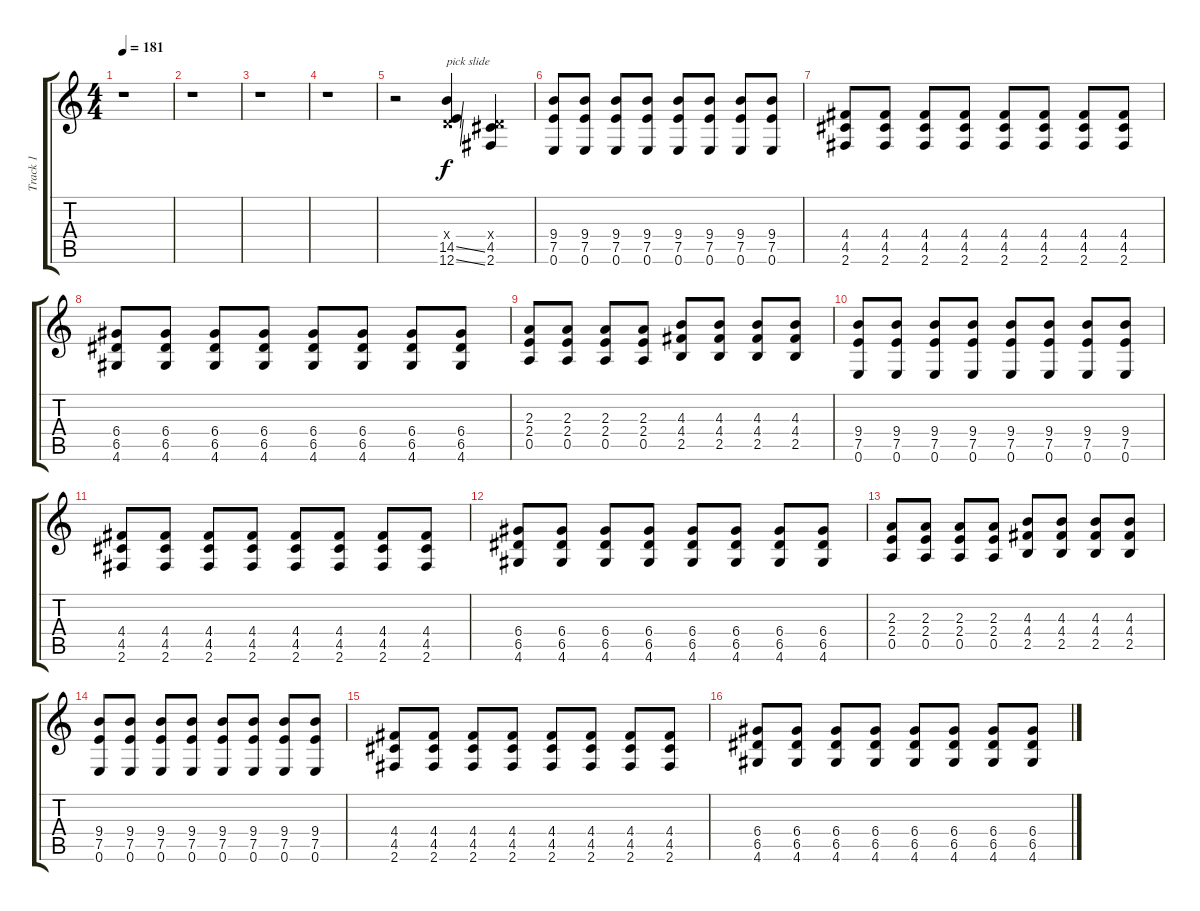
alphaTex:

\track ("Track 1" "Track 1") {instrument distortionguitar}
\staff {score tabs}
\tuning (E4 B3 G3 D3 A2 E2) {hide}
\ts (4 4)
\tempo 181
\clef g2
\ks c
r.1{dy f instrument distortionguitar} |
r.1 |
r.1 |
r.1 |
r.2 (0.4{x} 14.5{ss} 12.6{ss}).4{txt "pick slide"} (0.4{x} 4.5 2.6).4 |
(9.4 7.5 0.6).8 (9.4 7.5 0.6).8 (9.4 7.5 0.6).8 (9.4 7.5 0.6).8 (9.4 7.5 0.6).8 (9.4 7.5 0.6).8 (9.4 7.5 0.6).8 (9.4 7.5 0.6).8 |
(4.4 4.5 2.6).8 (4.4 4.5 2.6).8 (4.4 4.5 2.6).8 (4.4 4.5 2.6).8 (4.4 4.5 2.6).8 (4.4 4.5 2.6).8 (4.4 4.5 2.6).8 (4.4 4.5 2.6).8 |
(6.4 6.5 4.6).8 (6.4 6.5 4.6).8 (6.4 6.5 4.6).8 (6.4 6.5 4.6).8 (6.4 6.5 4.6).8 (6.4 6.5 4.6).8 (6.4 6.5 4.6).8 (6.4 6.5 4.6).8 |
(2.3 2.4 0.5).8 (2.3 2.4 0.5).8 (2.3 2.4 0.5).8 (2.3 2.4 0.5).8 (4.3 4.4 2.5).8 (4.3 4.4 2.5).8 (4.3 4.4 2.5).8 (4.3 4.4 2.5).8 |
(9.4 7.5 0.6).8 (9.4 7.5 0.6).8 (9.4 7.5 0.6).8 (9.4 7.5 0.6).8 (9.4 7.5 0.6).8 (9.4 7.5 0.6).8 (9.4 7.5 0.6).8 (9.4 7.5 0.6).8 |
(4.4 4.5 2.6).8 (4.4 4.5 2.6).8 (4.4 4.5 2.6).8 (4.4 4.5 2.6).8 (4.4 4.5 2.6).8 (4.4 4.5 2.6).8 (4.4 4.5 2.6).8 (4.4 4.5 2.6).8 |
(6.4 6.5 4.6).8 (6.4 6.5 4.6).8 (6.4 6.5 4.6).8 (6.4 6.5 4.6).8 (6.4 6.5 4.6).8 (6.4 6.5 4.6).8 (6.4 6.5 4.6).8 (6.4 6.5 4.6).8 |
(2.3 2.4 0.5).8 (2.3 2.4 0.5).8 (2.3 2.4 0.5).8 (2.3 2.4 0.5).8 (4.3 4.4 2.5).8 (4.3 4.4 2.5).8 (4.3 4.4 2.5).8 (4.3 4.4 2.5).8 |
(9.4 7.5 0.6).8 (9.4 7.5 0.6).8 (9.4 7.5 0.6).8 (9.4 7.5 0.6).8 (9.4 7.5 0.6).8 (9.4 7.5 0.6).8 (9.4 7.5 0.6).8 (9.4 7.5 0.6).8 |
(4.4 4.5 2.6).8 (4.4 4.5 2.6).8 (4.4 4.5 2.6).8 (4.4 4.5 2.6).8 (4.4 4.5 2.6).8 (4.4 4.5 2.6).8 (4.4 4.5 2.6).8 (4.4 4.5 2.6).8 |
(6.4 6.5 4.6).8 (6.4 6.5 4.6).8 (6.4 6.5 4.6).8 (6.4 6.5 4.6).8 (6.4 6.5 4.6).8 (6.4 6.5 4.6).8 (6.4 6.5 4.6).8 (6.4 6.5 4.6).8
